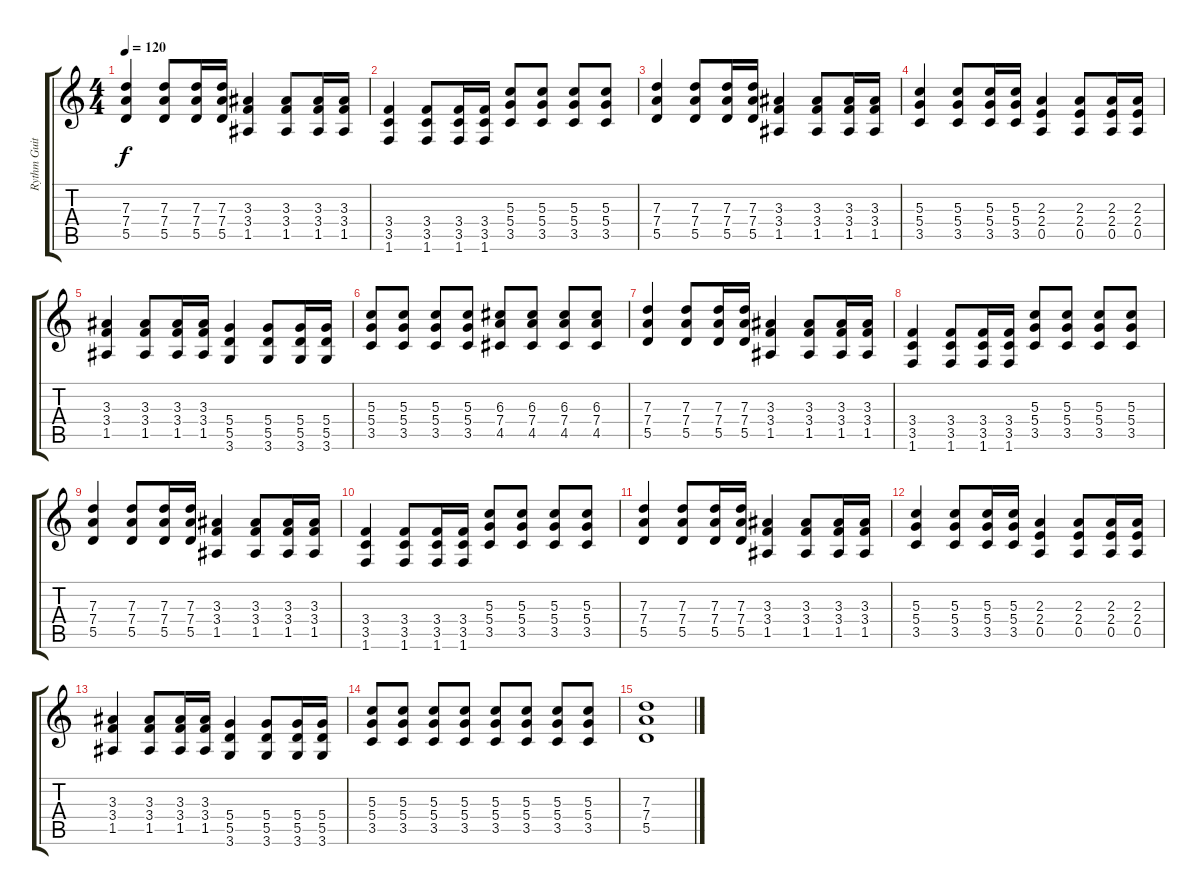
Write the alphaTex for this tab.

\track ("Rythm Guitar" "Rythm Guit") {instrument distortionguitar}
\staff {score tabs}
\tuning (E4 B3 G3 D3 A2 E2) {hide}
\ts (4 4)
\tempo 120
\clef g2
\ks c
(7.3 7.4 5.5).4{dy f} (7.3 7.4 5.5).8 (7.3 7.4 5.5).16 (7.3 7.4 5.5).16 (3.3 3.4 1.5).4 (3.3 3.4 1.5).8 (3.3 3.4 1.5).16 (3.3 3.4 1.5).16 |
(3.4 3.5 1.6).4 (3.4 3.5 1.6).8 (3.4 3.5 1.6).16 (3.4 3.5 1.6).16 (5.3 5.4 3.5).8 (5.3 5.4 3.5).8 (5.3 5.4 3.5).8 (5.3 5.4 3.5).8 |
(7.3 7.4 5.5).4 (7.3 7.4 5.5).8 (7.3 7.4 5.5).16 (7.3 7.4 5.5).16 (3.3 3.4 1.5).4 (3.3 3.4 1.5).8 (3.3 3.4 1.5).16 (3.3 3.4 1.5).16 |
(5.3 5.4 3.5).4 (5.3 5.4 3.5).8 (5.3 5.4 3.5).16 (5.3 5.4 3.5).16 (2.3 2.4 0.5).4 (2.3 2.4 0.5).8 (2.3 2.4 0.5).16 (2.3 2.4 0.5).16 |
(3.3 3.4 1.5).4 (3.3 3.4 1.5).8 (3.3 3.4 1.5).16 (3.3 3.4 1.5).16 (5.4 5.5 3.6).4 (5.4 5.5 3.6).8 (5.4 5.5 3.6).16 (5.4 5.5 3.6).16 |
(5.3 5.4 3.5).8 (5.3 5.4 3.5).8 (5.3 5.4 3.5).8 (5.3 5.4 3.5).8 (6.3 7.4 4.5).8 (6.3 7.4 4.5).8 (6.3 7.4 4.5).8 (6.3 7.4 4.5).8 |
(7.3 7.4 5.5).4 (7.3 7.4 5.5).8 (7.3 7.4 5.5).16 (7.3 7.4 5.5).16 (3.3 3.4 1.5).4 (3.3 3.4 1.5).8 (3.3 3.4 1.5).16 (3.3 3.4 1.5).16 |
(3.4 3.5 1.6).4 (3.4 3.5 1.6).8 (3.4 3.5 1.6).16 (3.4 3.5 1.6).16 (5.3 5.4 3.5).8 (5.3 5.4 3.5).8 (5.3 5.4 3.5).8 (5.3 5.4 3.5).8 |
(7.3 7.4 5.5).4 (7.3 7.4 5.5).8 (7.3 7.4 5.5).16 (7.3 7.4 5.5).16 (3.3 3.4 1.5).4 (3.3 3.4 1.5).8 (3.3 3.4 1.5).16 (3.3 3.4 1.5).16 |
(3.4 3.5 1.6).4 (3.4 3.5 1.6).8 (3.4 3.5 1.6).16 (3.4 3.5 1.6).16 (5.3 5.4 3.5).8 (5.3 5.4 3.5).8 (5.3 5.4 3.5).8 (5.3 5.4 3.5).8 |
(7.3 7.4 5.5).4 (7.3 7.4 5.5).8 (7.3 7.4 5.5).16 (7.3 7.4 5.5).16 (3.3 3.4 1.5).4 (3.3 3.4 1.5).8 (3.3 3.4 1.5).16 (3.3 3.4 1.5).16 |
(5.3 5.4 3.5).4 (5.3 5.4 3.5).8 (5.3 5.4 3.5).16 (5.3 5.4 3.5).16 (2.3 2.4 0.5).4 (2.3 2.4 0.5).8 (2.3 2.4 0.5).16 (2.3 2.4 0.5).16 |
(3.3 3.4 1.5).4 (3.3 3.4 1.5).8 (3.3 3.4 1.5).16 (3.3 3.4 1.5).16 (5.4 5.5 3.6).4 (5.4 5.5 3.6).8 (5.4 5.5 3.6).16 (5.4 5.5 3.6).16 |
(5.3 5.4 3.5).8 (5.3 5.4 3.5).8 (5.3 5.4 3.5).8 (5.3 5.4 3.5).8 (5.3 5.4 3.5).8 (5.3 5.4 3.5).8 (5.3 5.4 3.5).8 (5.3 5.4 3.5).8 |
(7.3 7.4 5.5).1
